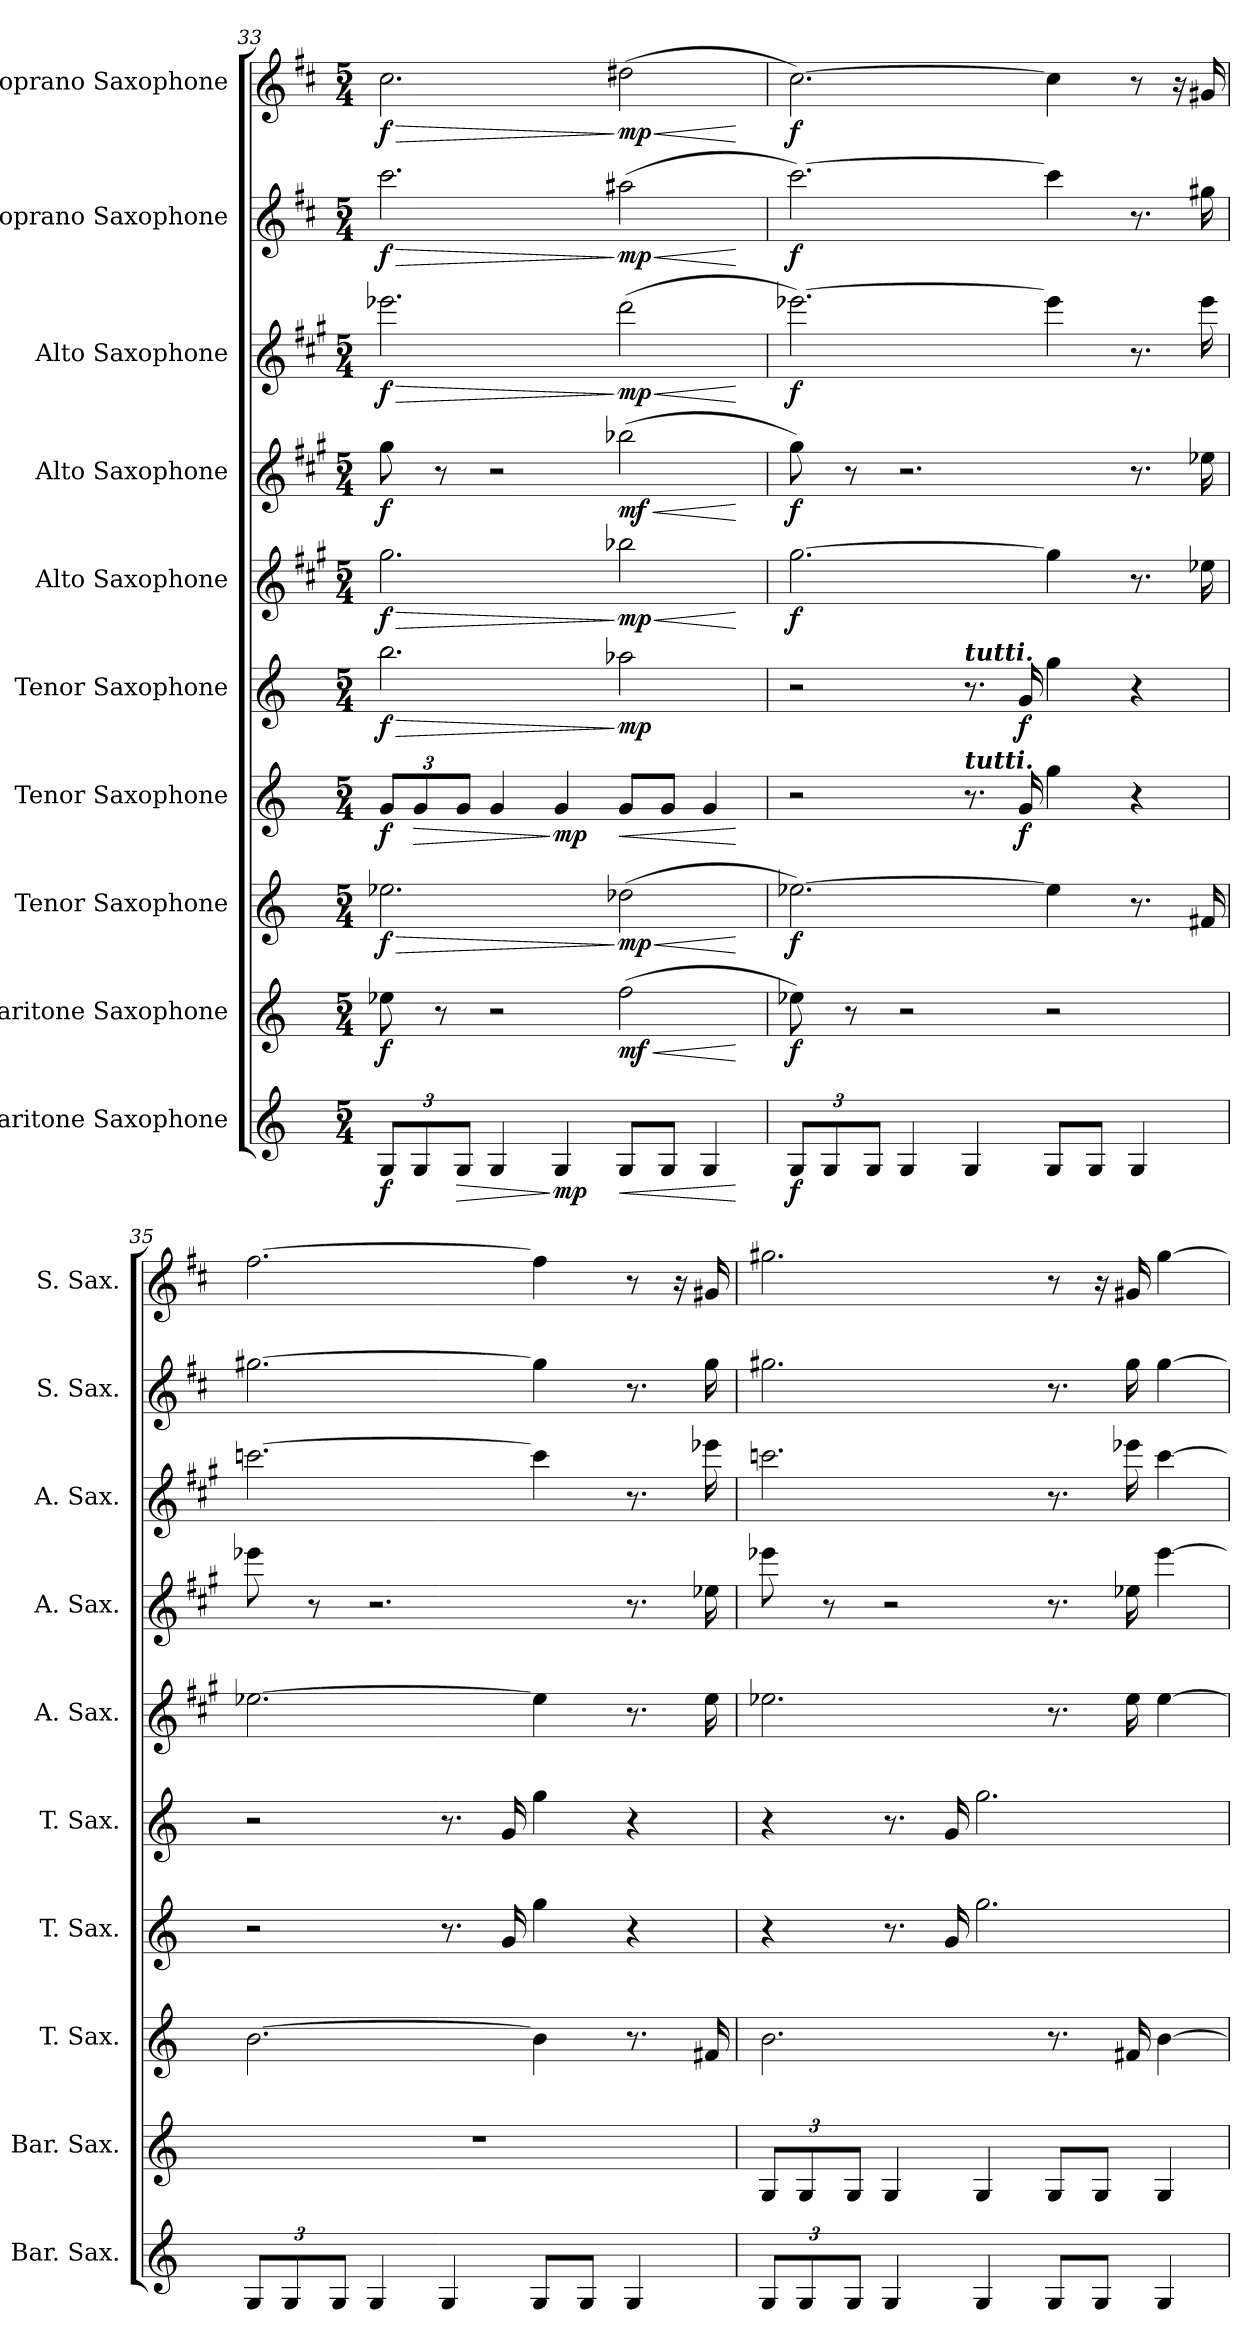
**kern	**dynam	**kern	**dynam	**kern	**dynam	**kern	**dynam	**kern	**dynam	**kern	**dynam	**kern	**dynam	**kern	**dynam	**kern	**dynam	**kern	**dynam
*part10	*part10	*part9	*part9	*part8	*part8	*part7	*part7	*part6	*part6	*part5	*part5	*part4	*part4	*part3	*part3	*part2	*part2	*part1	*part1
*staff10	*staff10	*staff9	*staff9	*staff8	*staff8	*staff7	*staff7	*staff6	*staff6	*staff5	*staff5	*staff4	*staff4	*staff3	*staff3	*staff2	*staff2	*staff1	*staff1
*I"Baritone Saxophone	*	*I"Baritone Saxophone	*	*I"Tenor Saxophone	*	*I"Tenor Saxophone	*	*I"Tenor Saxophone	*	*I"Alto Saxophone	*	*I"Alto Saxophone	*	*I"Alto Saxophone	*	*I"Soprano Saxophone	*	*I"Soprano Saxophone	*
*I'Bar. Sax.	*	*I'Bar. Sax.	*	*I'T. Sax.	*	*I'T. Sax.	*	*I'T. Sax.	*	*I'A. Sax.	*	*I'A. Sax.	*	*I'A. Sax.	*	*I'S. Sax.	*	*I'S. Sax.	*
*clefG2	*	*clefG2	*	*clefG2	*	*clefG2	*	*clefG2	*	*clefG2	*	*clefG2	*	*clefG2	*	*clefG2	*	*clefG2	*
*ITrd12c21	*	*ITrd12c21	*	*ITrd8c14	*	*ITrd8c14	*	*ITrd8c14	*	*ITrd5c9	*	*ITrd5c9	*	*ITrd5c9	*	*ITrd1c2	*	*ITrd1c2	*
*k[]	*	*k[]	*	*k[]	*	*k[]	*	*k[]	*	*k[]	*	*k[]	*	*k[]	*	*k[]	*	*k[]	*
*M5/4	*	*M5/4	*	*M5/4	*	*M5/4	*	*M5/4	*	*M5/4	*	*M5/4	*	*M5/4	*	*M5/4	*	*M5/4	*
*Xbrackettup	*	*	*	*	*	*	*	*	*	*	*	*	*	*	*	*	*	*	*
=33	=33	=33	=33	=33	=33	=33	=33	=33	=33	=33	=33	=33	=33	=33	=33	=33	=33	=33	=33
!	!	!	!	!	!LO:HP:b	!	!	!	!	!	!	!	!	!	!	!	!	!	!
*	*	*	*	*	*	*Xbrackettup	*	*	*	*	*	*	*	*	*	*	*	*	*
!	!LO:DY:b	!	!LO:DY:b	!	!LO:DY:n=1:b	!	!LO:DY:b	!	!LO:HP:b	!	!LO:HP:b	!	!	!	!LO:HP:b	!	!LO:HP:b	!	!LO:HP:b
!	!	!	!	!	!	!	!	!	!LO:DY:n=1:b	!	!LO:DY:n=1:b	!	!LO:DY:b	!	!LO:DY:n=1:b	!	!LO:DY:n=1:b	!	!LO:DY:n=1:b
12GG/L	f	8e-X\	f	2.e-X\	> f	12G/L	f	2.b\	> f	2.b\	> f	8b\	f	2.gg-X\	> f	2.bb\	> f	2.b\	> f
!	!	!	!	!	!	!	!LO:HP:b	!	!	!	!	!	!	!	!	!	!	!	!
12GG/	.	.	.	.	.	12G/	>	.	.	.	.	.	.	.	.	.	.	.	.
.	.	8r	.	.	.	.	.	.	.	.	.	8r	.	.	.	.	.	.	.
!	!LO:HP:b	!	!	!	!	!	!	!	!	!	!	!	!	!	!	!	!	!	!
12GG/J	>	.	.	.	.	12G/J	.	.	.	.	.	.	.	.	.	.	.	.	.
4GG/	.	2r	.	.	.	4G/	.	.	.	.	.	2r	.	.	.	.	.	.	.
!	!LO:DY:n=1:b	!	!	!	!	!	!LO:DY:n=1:b	!	!	!	!	!	!	!	!	!	!	!	!
4GG/	] mp	.	.	.	.	4G/	] mp	.	.	.	.	.	.	.	.	.	.	.	.
!	!LO:HP:b	!	!LO:HP:b	!	!LO:HP:n=1:b	!	!LO:HP:b	!	!	!	!LO:HP:n=1:b	!	!LO:HP:b	!	!LO:HP:n=1:b	!	!LO:HP:n=1:b	!	!LO:HP:n=1:b
!	!	!	!LO:DY:n=1:b	!	!LO:DY:n=2:b	!	!	!	!LO:DY:n=2:b	!	!LO:DY:n=2:b	!	!LO:DY:n=1:b	!	!LO:DY:n=2:b	!	!LO:DY:n=2:b	!	!LO:DY:n=2:b
8GG/L	<	(2f\	< mf	(2d-X\	] < mp	8G/L	<	2a-X\	] mp	2dd-X\	] < mp	(2dd-X\	< mf	(2ff\	] < mp	(2gg#X\	] < mp	(2cc#X\	] < mp
8GG/J	.	.	.	.	.	8G/J	.	.	.	.	.	.	.	.	.	.	.	.	.
4GG/	.	.	.	.	.	4G/	.	.	.	.	.	.	.	.	.	.	.	.	.
.	[	.	[	.	[	.	[	.	.	.	[	.	[	.	[	.	[	.	[
=34	=34	=34	=34	=34	=34	=34	=34	=34	=34	=34	=34	=34	=34	=34	=34	=34	=34	=34	=34
!	!LO:DY:b	!	!LO:DY:b	!	!LO:DY:b	!	!	!	!	!	!LO:DY:b	!	!LO:DY:b	!	!LO:DY:b	!	!LO:DY:b	!	!LO:DY:b
12GG/L	f	8e-X\)	f	[2.e-X\)	f	2r	.	2r	.	[2.b\	f	8b\)	f	[2.gg-X\)	f	[2.bb\)	f	[2.b\)	f
12GG/	.	.	.	.	.	.	.	.	.	.	.	.	.	.	.	.	.	.	.
.	.	8r	.	.	.	.	.	.	.	.	.	8r	.	.	.	.	.	.	.
12GG/J	.	.	.	.	.	.	.	.	.	.	.	.	.	.	.	.	.	.	.
4GG/	.	2r	.	.	.	.	.	.	.	.	.	2.r	.	.	.	.	.	.	.
!	!	!	!	!	!	!	!	!LO:TX:a:Bi:t=tutti.	!	!	!	!	!	!	!	!	!	!	!
!	!	!	!	!	!	!LO:TX:a:Bi:t=tutti.	!	!	!	!	!	!	!	!	!	!	!	!	!
4GG/	.	.	.	.	.	8.r	.	8.r	.	.	.	.	.	.	.	.	.	.	.
!	!	!	!	!	!	!	!LO:DY:b	!	!LO:DY:b	!	!	!	!	!	!	!	!	!	!
.	.	.	.	.	.	16G/	f	16G/	f	.	.	.	.	.	.	.	.	.	.
8GG/L	.	2r	.	4e-\]	.	4g\	.	4g\	.	4b\]	.	.	.	4gg-\]	.	4bb\]	.	4b\]	.
8GG/J	.	.	.	.	.	.	.	.	.	.	.	.	.	.	.	.	.	.	.
4GG/	.	.	.	8.r	.	4r	.	4r	.	8.r	.	8.r	.	8.r	.	8.r	.	8r	.
.	.	.	.	.	.	.	.	.	.	.	.	.	.	.	.	.	.	16r	.
.	.	.	.	16F#X/	.	.	.	.	.	16g-X\	.	16g-X\	.	16gg-\	.	16ff#X\	.	16f#X/	.
!!LO:PB:g=z
=35	=35	=35	=35	=35	=35	=35	=35	=35	=35	=35	=35	=35	=35	=35	=35	=35	=35	=35	=35
12GG/L	.	4%5r	.	[2.B\	.	2r	.	2r	.	[2.g-X\	.	8gg-X\	.	[2.ee-X\	.	[2.ff#X\	.	[2.ee\	.
12GG/	.	.	.	.	.	.	.	.	.	.	.	.	.	.	.	.	.	.	.
.	.	.	.	.	.	.	.	.	.	.	.	8r	.	.	.	.	.	.	.
12GG/J	.	.	.	.	.	.	.	.	.	.	.	.	.	.	.	.	.	.	.
4GG/	.	.	.	.	.	.	.	.	.	.	.	2.r	.	.	.	.	.	.	.
4GG/	.	.	.	.	.	8.r	.	8.r	.	.	.	.	.	.	.	.	.	.	.
.	.	.	.	.	.	16G/	.	16G/	.	.	.	.	.	.	.	.	.	.	.
8GG/L	.	.	.	4B\]	.	4g\	.	4g\	.	4g-\]	.	.	.	4ee-\]	.	4ff#\]	.	4ee\]	.
8GG/J	.	.	.	.	.	.	.	.	.	.	.	.	.	.	.	.	.	.	.
4GG/	.	.	.	8.r	.	4r	.	4r	.	8.r	.	8.r	.	8.r	.	8.r	.	8r	.
.	.	.	.	.	.	.	.	.	.	.	.	.	.	.	.	.	.	16r	.
.	.	.	.	16F#X/	.	.	.	.	.	16g-\	.	16g-X\	.	16gg-X\	.	16ff#\	.	16f#X/	.
=36	=36	=36	=36	=36	=36	=36	=36	=36	=36	=36	=36	=36	=36	=36	=36	=36	=36	=36	=36
*	*	*Xbrackettup	*	*	*	*	*	*	*	*	*	*	*	*	*	*	*	*	*
12GG/L	.	12GG/L	.	2.B\	.	4r	.	4r	.	2.g-X\	.	8gg-X\	.	2.ee-X\	.	2.ff#X\	.	2.ff#X\	.
12GG/	.	12GG/	.	.	.	.	.	.	.	.	.	.	.	.	.	.	.	.	.
.	.	.	.	.	.	.	.	.	.	.	.	8r	.	.	.	.	.	.	.
12GG/J	.	12GG/J	.	.	.	.	.	.	.	.	.	.	.	.	.	.	.	.	.
4GG/	.	4GG/	.	.	.	8.r	.	8.r	.	.	.	2r	.	.	.	.	.	.	.
.	.	.	.	.	.	16G/	.	16G/	.	.	.	.	.	.	.	.	.	.	.
4GG/	.	4GG/	.	.	.	2.g\	.	2.g\	.	.	.	.	.	.	.	.	.	.	.
8GG/L	.	8GG/L	.	8.r	.	.	.	.	.	8.r	.	8.r	.	8.r	.	8.r	.	8r	.
8GG/J	.	8GG/J	.	.	.	.	.	.	.	.	.	.	.	.	.	.	.	16r	.
.	.	.	.	16F#X/	.	.	.	.	.	16g-\	.	16g-X\	.	16gg-X\	.	16ff#\	.	16f#X/	.
4GG/	.	4GG/	.	[4B\	.	.	.	.	.	[4g-\	.	[4gg-\	.	[4ee-\	.	[4ff#\	.	[4ff#\	.
=	=	=	=	=	=	=	=	=	=	=	=	=	=	=	=	=	=	=	=
*-	*-	*-	*-	*-	*-	*-	*-	*-	*-	*-	*-	*-	*-	*-	*-	*-	*-	*-	*-
